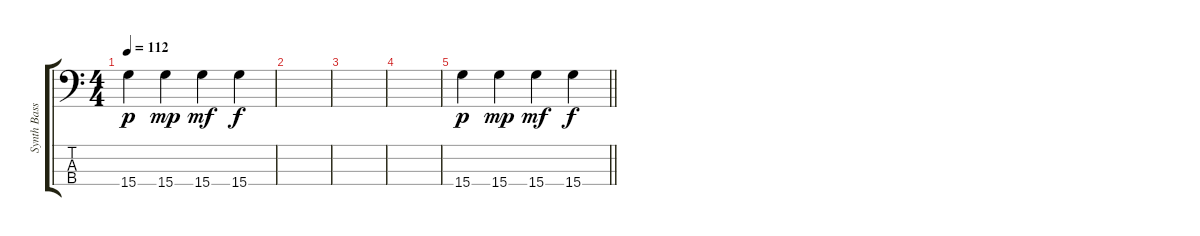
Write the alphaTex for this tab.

\track ("Synth Bass" "Synth Bass") {instrument synthbass1}
\staff {score tabs}
\tuning (G2 D2 A1 E1) {hide}
\ts (4 4)
\tempo 112
\clef f4
\ks c
15.4.4{dy p} 15.4.4{dy mp} 15.4.4{dy mf} 15.4.4{dy f} |
|
|
|
\barLineRight lightlight
15.4.4{dy p} 15.4.4{dy mp} 15.4.4{dy mf} 15.4.4{dy f}
